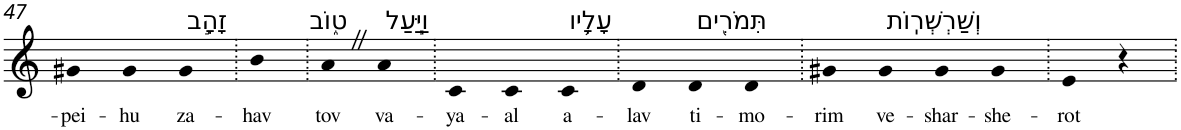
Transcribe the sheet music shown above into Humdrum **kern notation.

**kern	**text
*part1	*part1
*staff1	*staff1
*I"Piano	*
*I'Pno	*
!!LO:PB:g=z
*clefG2	*
*k[]	*
=47	=47
!	!LO:LY:b
4g#X	-pei-
!	!LO:LY:b
4g#	-hu
!LO:TX:a:t=זָהָ֣ב	!
!	!LO:LY:b
4g#	za-
=48.	=48.
!	!LO:LY:b
4b	-hav
=49.	=49.
!LO:TX:a:t=ט֑וֹב	!
!	!LO:LY:b
4aZ	tov
!LO:TX:a:t=וַיַּ֧עַל	!
!	!LO:LY:b
4a	va-
=50.	=50.
!	!LO:LY:b
4c	-ya-
!	!LO:LY:b
4c	-al
!LO:TX:a:t=עָלָ֛יו	!
!	!LO:LY:b
4c	a-
=51.	=51.
!	!LO:LY:b
4d	-lav
!LO:TX:a:t=תִּמֹרִ֖ים	!
!	!LO:LY:b
4d	ti-
!	!LO:LY:b
4d	-mo-
=52.	=52.
!	!LO:LY:b
4g#X	-rim
!LO:TX:a:t=וְשַׁרְשְׁרֽוֹת	!
!	!LO:LY:b
4g#	ve-
!	!LO:LY:b
4g#	-shar-
!	!LO:LY:b
4g#	-she-
=53.	=53.
!	!LO:LY:b
4e	-rot
4r	.
=.	=.
*-	*-
